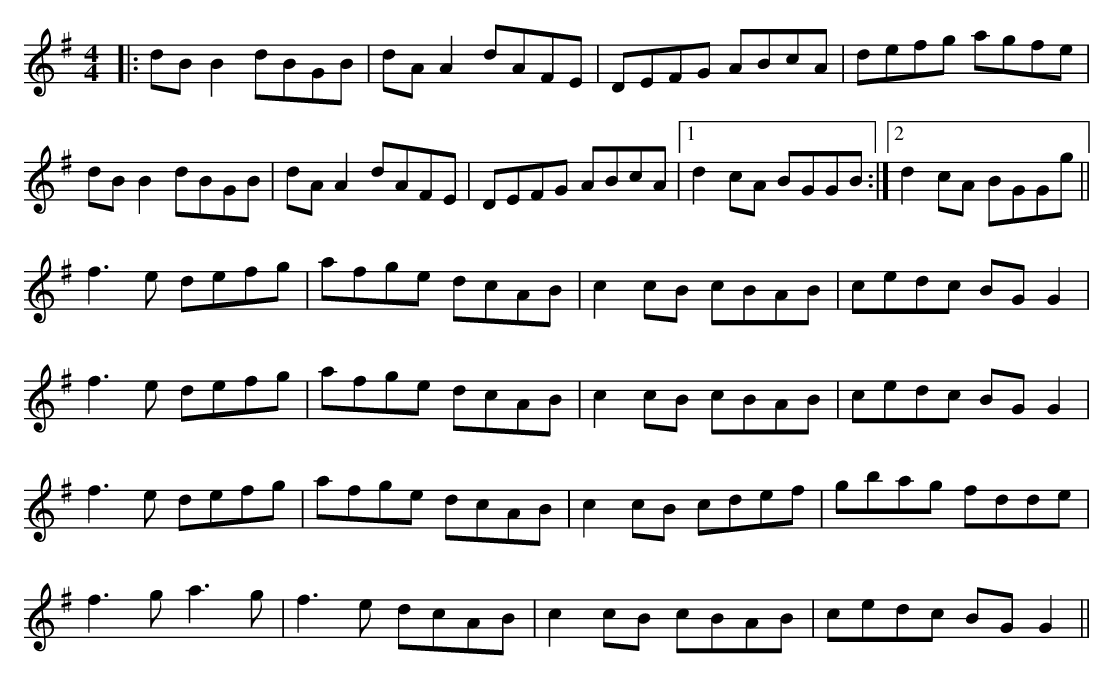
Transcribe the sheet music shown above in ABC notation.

X:1
M:4/4
K:G
|:dB B2 dBGB|dA A2 dAFE|DEFG ABcA|defg agfe|
dB B2 dBGB|dA A2 dAFE|DEFG ABcA|1 d2cA BGGB:|2 d2cA BGGg||
f3e defg|afge dcAB|c2cB cBAB|cedc BGG2|
f3e defg|afge dcAB|c2cB cBAB|cedc BGG2|
f3e defg|afge dcAB|c2cB cdef|gbag fdde|
f3g a3g|f3e dcAB|c2cB cBAB|cedc BGG2||
